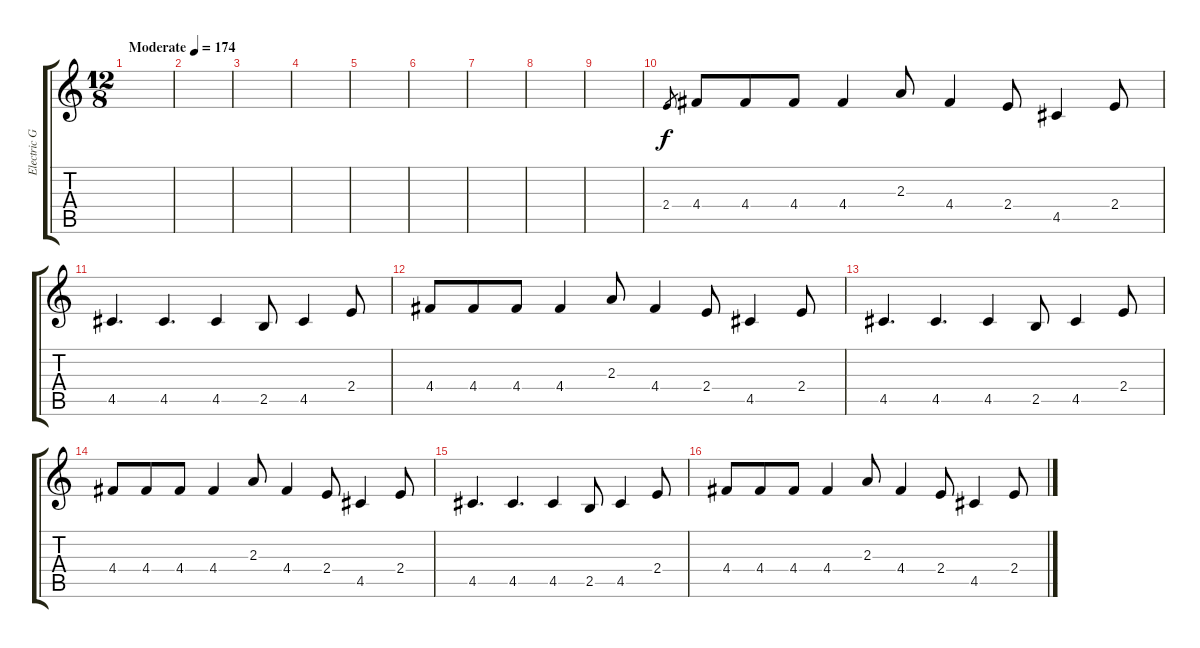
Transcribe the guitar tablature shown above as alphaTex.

\track ("Electric Guitar 3" "Electric G") {instrument electricguitarclean}
\staff {score tabs}
\tuning (E4 B3 G3 D3 A2 E2) {hide}
\ts (12 8)
\tempo (174 "Moderate")
\clef g2
\ks c
|
|
|
|
|
|
|
|
|
2.4.8{gr} 4.4.8 4.4.8 4.4.8 4.4.4 2.3.8 4.4.4 2.4.8 4.5.4 2.4.8 |
4.5.4{d} 4.5.4{d} 4.5.4 2.5.8 4.5.4 2.4.8 |
4.4.8 4.4.8 4.4.8 4.4.4 2.3.8 4.4.4 2.4.8 4.5.4 2.4.8 |
4.5.4{d} 4.5.4{d} 4.5.4 2.5.8 4.5.4 2.4.8 |
4.4.8 4.4.8 4.4.8 4.4.4 2.3.8 4.4.4 2.4.8 4.5.4 2.4.8 |
4.5.4{d} 4.5.4{d} 4.5.4 2.5.8 4.5.4 2.4.8 |
4.4.8 4.4.8 4.4.8 4.4.4 2.3.8 4.4.4 2.4.8 4.5.4 2.4.8
